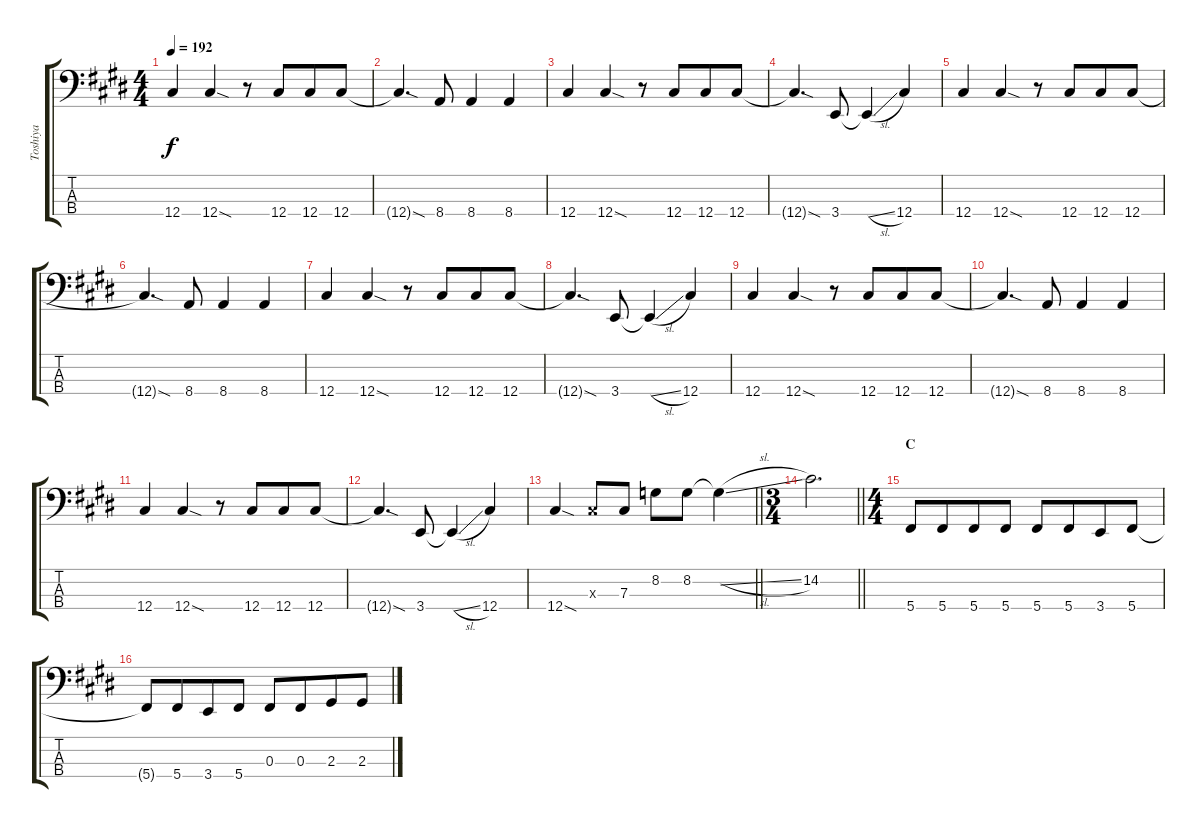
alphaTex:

\track ("Toshiya" "Toshiya") {instrument electricbasspick}
\staff {score tabs}
\tuning (E2 B1 Gb1 Db1) {hide}
\ts (4 4)
\tempo 192
\clef f4
\ks c#minor
12.4.4{dy f beam Up} 12.4{sod}.4{beam Up} r.8 12.4.8{beam Up beam merge} 12.4.8{beam Up} 12.4.8{beam Up} |
12.4{sod t}.4{d beam Up} 8.4.8 8.4.4 8.4.4 |
12.4.4{beam Up} 12.4{sod}.4{beam Up} r.8 12.4.8{beam Up beam merge} 12.4.8{beam Up} 12.4.8{beam Up} |
12.4{sod t}.4{d beam Up} 3.4.8 3.4{sl t}.4 12.4.4{beam Up} |
12.4.4{beam Up} 12.4{sod}.4{beam Up} r.8 12.4.8{beam Up beam merge} 12.4.8{beam Up} 12.4.8{beam Up} |
12.4{sod t}.4{d beam Up} 8.4.8 8.4.4 8.4.4 |
12.4.4{beam Up} 12.4{sod}.4{beam Up} r.8 12.4.8{beam Up beam merge} 12.4.8{beam Up} 12.4.8{beam Up} |
12.4{sod t}.4{d beam Up} 3.4.8 3.4{sl t}.4 12.4.4{beam Up} |
12.4.4{beam Up} 12.4{sod}.4{beam Up} r.8 12.4.8{beam Up beam merge} 12.4.8{beam Up} 12.4.8{beam Up} |
12.4{sod t}.4{d beam Up} 8.4.8 8.4.4 8.4.4 |
12.4.4{beam Up} 12.4{sod}.4{beam Up} r.8 12.4.8{beam Up beam merge} 12.4.8{beam Up} 12.4.8{beam Up} |
12.4{sod t}.4{d beam Up} 3.4.8 3.4{sl t}.4 12.4.4{beam Up} |
\barLineRight lightlight
12.4{sod}.4{beam Up} 7.3{x}.8{beam Up} 7.3.8{beam Up} 8.2.8 8.2.8 8.2{sl t}.4 |
\ts (3 4)
\barLineRight lightlight
14.2.2{d} |
\ts (4 4)
\section ("" "C")
5.4.8 5.4.8{beam merge} 5.4.8 5.4.8 5.4.8 5.4.8{beam merge} 3.4.8 5.4.8 |
5.4{t}.8 5.4.8{beam merge} 3.4.8 5.4.8 0.3.8 0.3.8{beam merge} 2.3.8 2.3.8
